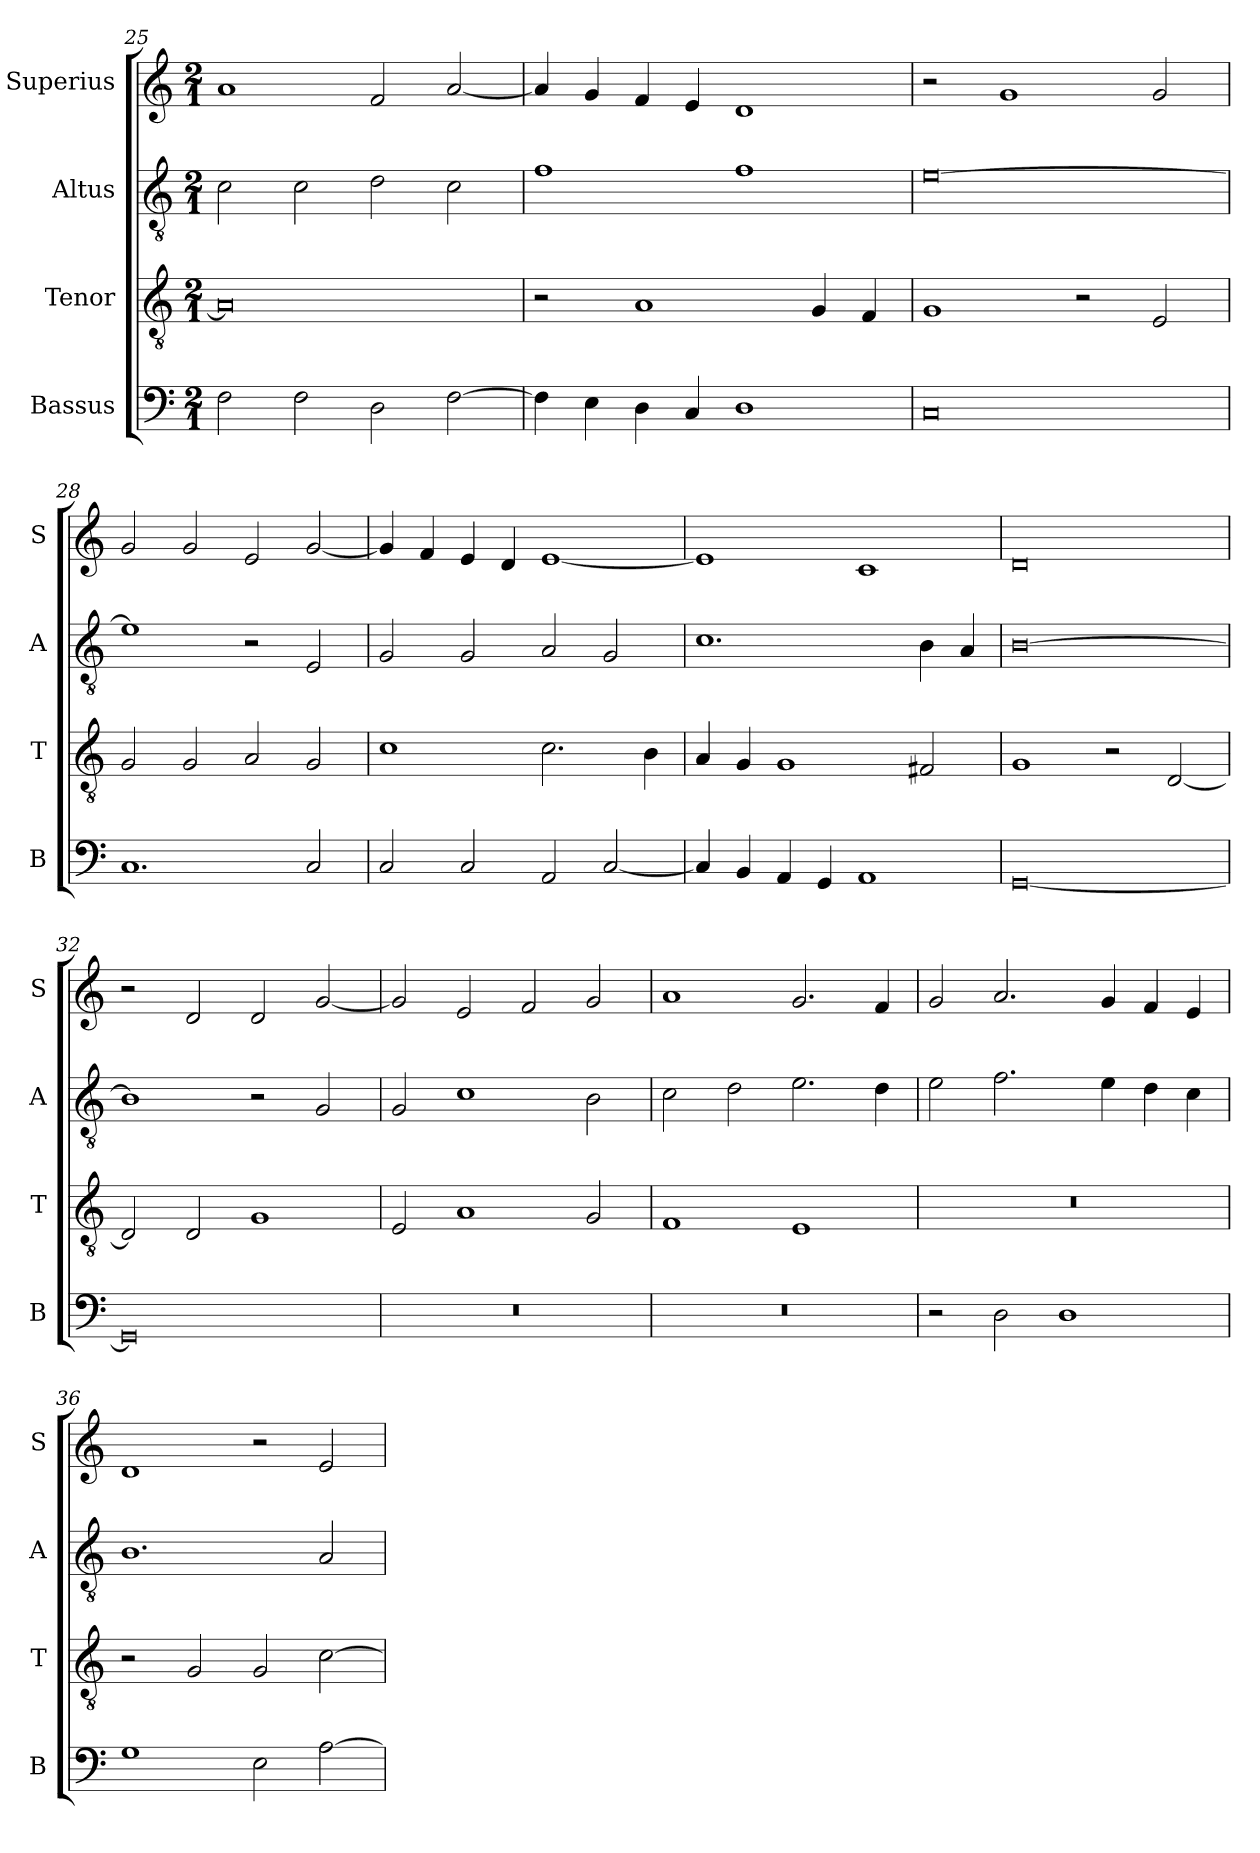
**kern	**kern	**kern	**kern
*part4	*part3	*part2	*part1
*staff4	*staff3	*staff2	*staff1
*I"Bassus	*I"Tenor	*I"Altus	*I"Superius
*I'B	*I'T	*I'A	*I'S
*clefF4	*clefGv2	*clefGv2	*clefG2
*k[]	*k[]	*k[]	*k[]
*C:	*C:	*C:	*C:
*M2/1	*M2/1	*M2/1	*M2/1
=25	=25	=25	=25
2F	0A]	2c	1a
2F	.	2c	.
2D	.	2d	2f
[2F	.	2c	[2a
=26	=26	=26	=26
4F]	2r	1f	4a]
4E	.	.	4g
4D	1A	.	4f
4C	.	.	4e
1D	.	1f	1d
.	4G	.	.
.	4F	.	.
=27	=27	=27	=27
0C	1G	[0e	2r
.	.	.	1g
.	2r	.	.
.	2E	.	2g
=28	=28	=28	=28
1.C	2G	1e]	2g
.	2G	.	2g
.	2A	2r	2e
2C	2G	2E	[2g
=29	=29	=29	=29
2C	1c	2G	4g]
.	.	.	4f
2C	.	2G	4e
.	.	.	4d
2AA	2.c	2A	[1e
[2C	.	2G	.
.	4B	.	.
=30	=30	=30	=30
4C]	4A	1.c	1e]
4BB	4G	.	.
4AA	1G	.	.
4GG	.	.	.
1AA	.	.	1c
.	2F#X	4B	.
.	.	4A	.
=31	=31	=31	=31
[0GG	1G	[0B	0d
.	2r	.	.
.	[2D	.	.
=32	=32	=32	=32
0GG]	2D]	1B]	2r
.	2D	.	2d
.	1G	2r	2d
.	.	2G	[2g
=33	=33	=33	=33
0r	2E	2G	2g]
.	1A	1c	2e
.	.	.	2f
.	2G	2B	2g
=34	=34	=34	=34
0r	1F	2c	1a
.	.	2d	.
.	1E	2.e	2.g
.	.	4d	4f
=35	=35	=35	=35
2r	0r	2e	2g
2D	.	2.f	2.a
1D	.	.	.
.	.	4e	4g
.	.	4d	4f
.	.	4c	4e
=36	=36	=36	=36
1G	2r	1.B	1d
.	2G	.	.
2E	2G	.	2r
[2A	[2c	2A	2e
=	=	=	=
*-	*-	*-	*-
